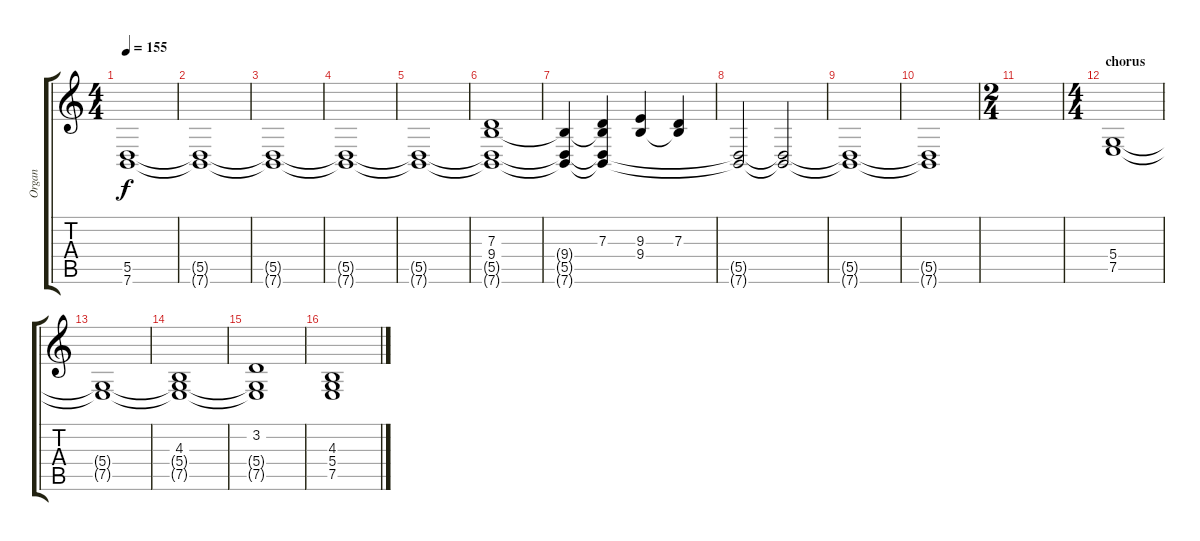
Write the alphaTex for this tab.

\track ("Organ" "Organ") {instrument drawbarorgan}
\staff {score tabs}
\tuning (E4 B3 G3 D3 A2 E2) {hide}
\ts (4 4)
\tempo 155
\clef g2
\ks c
(5.5{t} 7.6{t}).1{dy f} |
(5.5{t} 7.6{t}).1 |
(5.5{t} 7.6{t}).1 |
(5.5{t} 7.6{t}).1 |
(5.5{t} 7.6{t}).1 |
(7.3 9.4 5.5{t} 7.6{t}).1 |
(9.4{t} 5.5{t} 7.6{t}).4 (7.3 9.4{t} 5.5{t} 7.6{t}).4 (9.3 9.4).4 (7.3 9.4{t}).4 |
(5.5{t} 7.6{t}).2 (5.5{t} 7.6{t}).2 |
(5.5{t} 7.6{t}).1 |
(5.5{t} 7.6{t}).1 |
\ts (2 4)
|
\ts (4 4)
\section ("" "chorus")
(5.4 7.5).1 |
(5.4{t} 7.5{t}).1 |
(4.3 5.4{t} 7.5{t}).1 |
(3.2 5.4{t} 7.5{t}).1 |
(4.3 5.4 7.5).1
